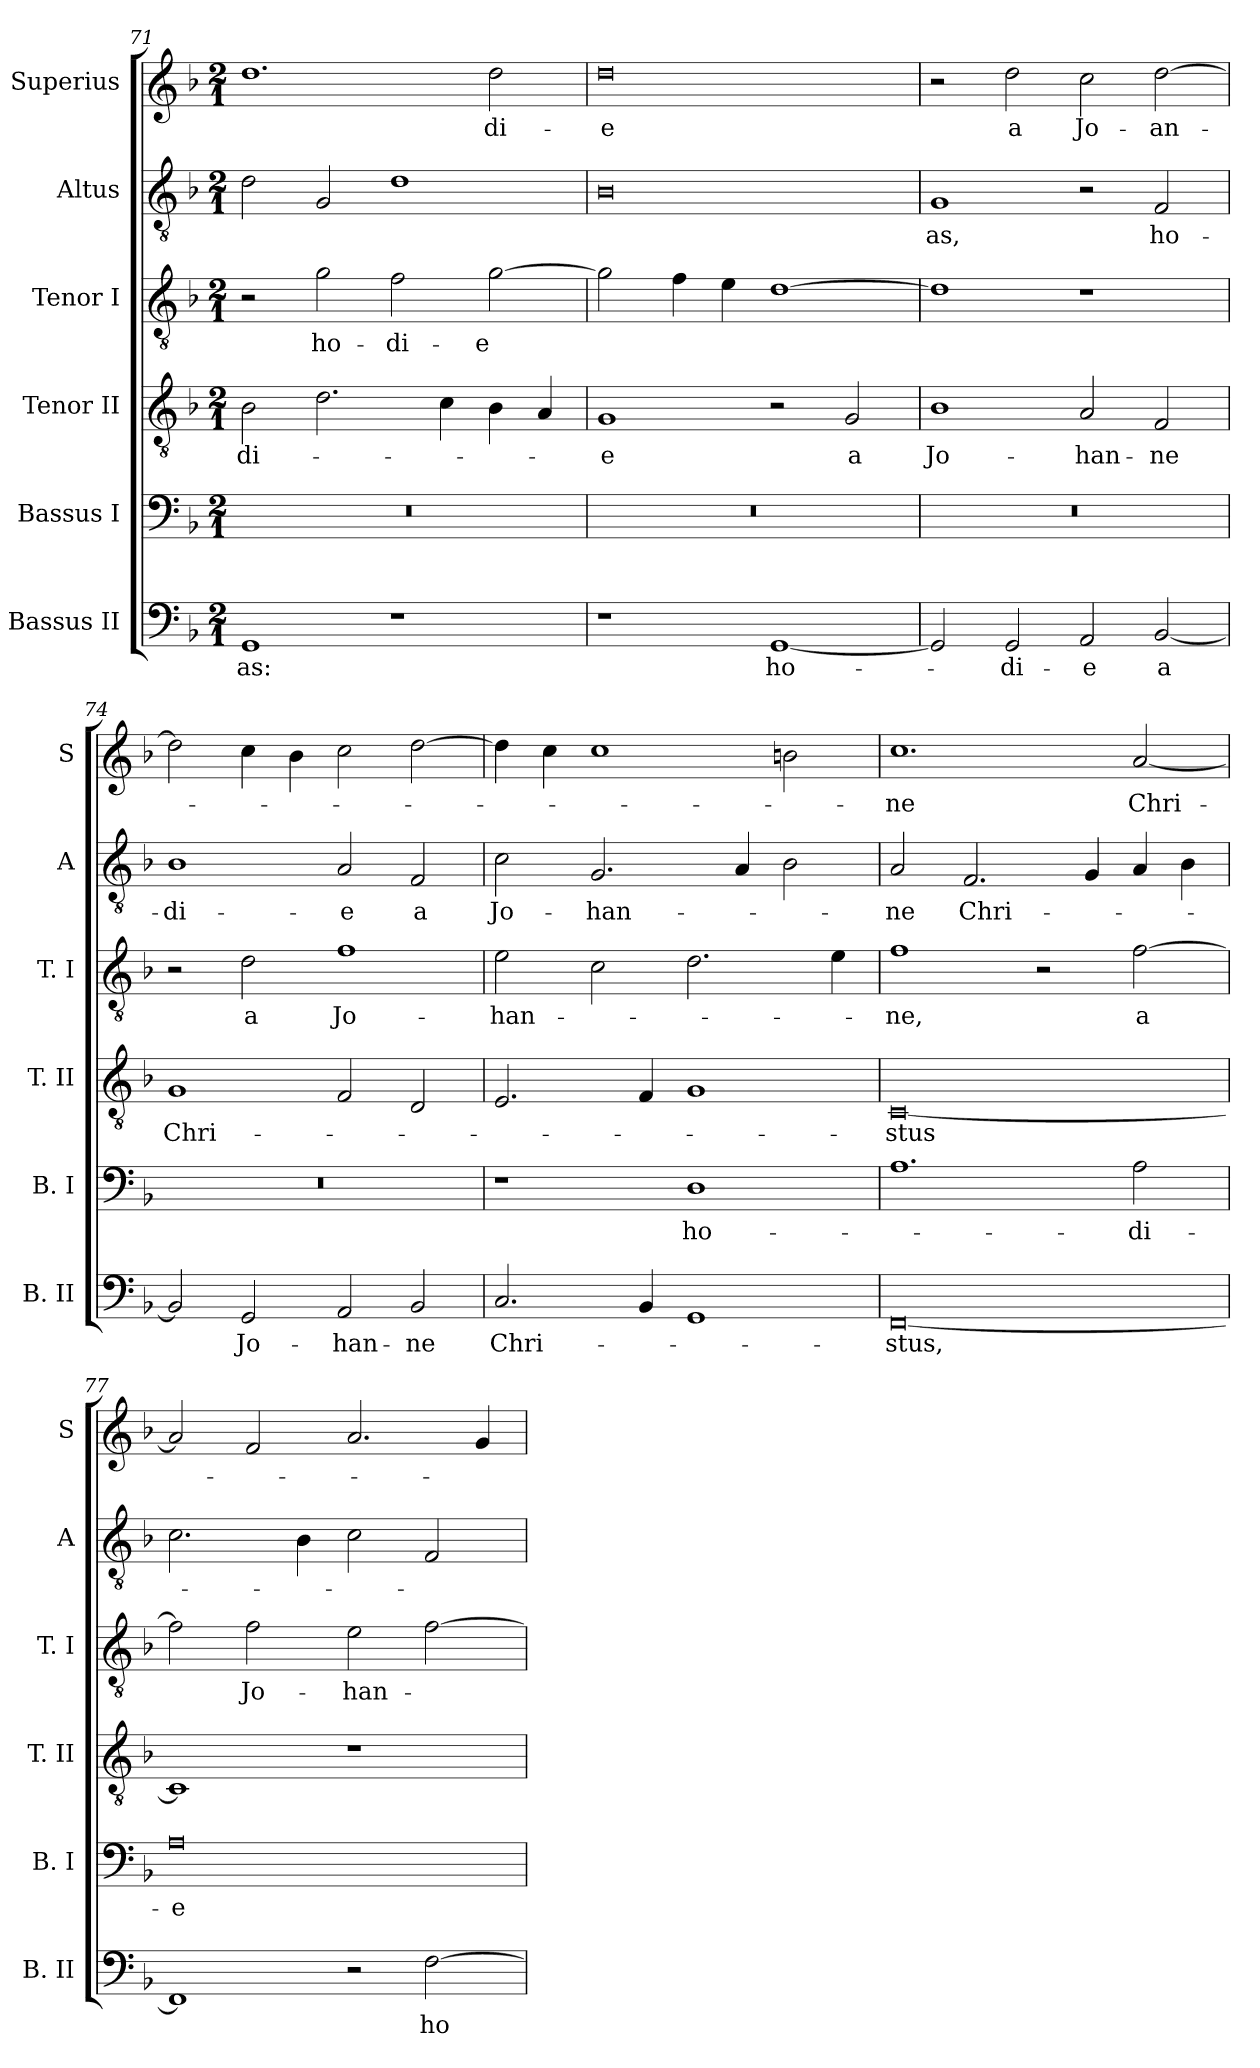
**kern	**text	**kern	**text	**kern	**text	**kern	**text	**kern	**text	**kern	**text
*part6	*part6	*part5	*part5	*part4	*part4	*part3	*part3	*part2	*part2	*part1	*part1
*staff6	*staff6	*staff5	*staff5	*staff4	*staff4	*staff3	*staff3	*staff2	*staff2	*staff1	*staff1
*I"Bassus II	*	*I"Bassus I	*	*I"Tenor II	*	*I"Tenor I	*	*I"Altus	*	*I"Superius	*
*I'B. II	*	*I'B. I	*	*I'T. II	*	*I'T. I	*	*I'A	*	*I'S	*
*clefF4	*	*clefF4	*	*clefGv2	*	*clefGv2	*	*clefGv2	*	*clefG2	*
*k[b-]	*	*k[b-]	*	*k[b-]	*	*k[b-]	*	*k[b-]	*	*k[b-]	*
*F:	*	*F:	*	*F:	*	*F:	*	*F:	*	*F:	*
*M2/1	*	*M2/1	*	*M2/1	*	*M2/1	*	*M2/1	*	*M2/1	*
=71	=71	=71	=71	=71	=71	=71	=71	=71	=71	=71	=71
1GG	-as:	0r	.	2B-	-di-	2r	.	2d	.	1.dd	.
.	.	.	.	2.d	.	2g	ho-	2G	.	.	.
1r	.	.	.	.	.	2f	-di-	1d	.	.	.
.	.	.	.	4c	.	.	.	.	.	.	.
.	.	.	.	4B-	.	[2g	-e	.	.	2dd	-di-
.	.	.	.	4A	.	.	.	.	.	.	.
=72	=72	=72	=72	=72	=72	=72	=72	=72	=72	=72	=72
1r	.	0r	.	1G	-e	2g]	.	0B-	.	0dd	-e
.	.	.	.	.	.	4f	.	.	.	.	.
.	.	.	.	.	.	4e	.	.	.	.	.
[1GG	ho-	.	.	2r	.	[1d	.	.	.	.	.
.	.	.	.	2G	a	.	.	.	.	.	.
=73	=73	=73	=73	=73	=73	=73	=73	=73	=73	=73	=73
2GG]	.	0r	.	1B-	Jo-	1d]	.	1G	-as,	2r	.
2GG	-di-	.	.	.	.	.	.	.	.	2dd	a
2AA	-e	.	.	2A	-han-	1r	.	2r	.	2cc	Jo-
[2BB-	a	.	.	2F	-ne	.	.	2F	ho-	[2dd	-an-
=74	=74	=74	=74	=74	=74	=74	=74	=74	=74	=74	=74
2BB-]	.	0r	.	1G	Chri-	2r	.	1B-	-di-	2dd]	.
2GG	Jo-	.	.	.	.	2d	a	.	.	4cc	.
.	.	.	.	.	.	.	.	.	.	4b-	.
2AA	-han-	.	.	2F	.	1f	Jo-	2A	-e	2cc	.
2BB-	-ne	.	.	2D	.	.	.	2F	a	[2dd	.
=75	=75	=75	=75	=75	=75	=75	=75	=75	=75	=75	=75
2.C	Chri-	1r	.	2.E	.	2e	-han-	2c	Jo-	4dd]	.
.	.	.	.	.	.	.	.	.	.	4cc	.
.	.	.	.	.	.	2c	.	2.G	-han-	1cc	.
4BB-	.	.	.	4F	.	.	.	.	.	.	.
1GG	.	1D	ho-	1G	.	2.d	.	.	.	.	.
.	.	.	.	.	.	.	.	4A	.	.	.
.	.	.	.	.	.	.	.	2B-	.	2bn	.
.	.	.	.	.	.	4e	.	.	.	.	.
=76	=76	=76	=76	=76	=76	=76	=76	=76	=76	=76	=76
[0FF	-stus,	1.A	.	[0C	-stus	1f	-ne,	2A	-ne	1.cc	-ne
.	.	.	.	.	.	.	.	2.F	Chri-	.	.
.	.	.	.	.	.	2r	.	.	.	.	.
.	.	.	.	.	.	.	.	4G	.	.	.
.	.	2A	-di-	.	.	[2f	a	4A	.	[2a	Chri-
.	.	.	.	.	.	.	.	4B-	.	.	.
=77	=77	=77	=77	=77	=77	=77	=77	=77	=77	=77	=77
1FF]	.	0A	-e	1C]	.	2f]	.	2.c	.	2a]	.
.	.	.	.	.	.	2f	Jo-	.	.	2f	.
.	.	.	.	.	.	.	.	4B-	.	.	.
2r	.	.	.	1r	.	2e	-han-	2c	.	2.a	.
[2F	ho-	.	.	.	.	[2f	.	2F	.	.	.
.	.	.	.	.	.	.	.	.	.	4g	.
=	=	=	=	=	=	=	=	=	=	=	=
*-	*-	*-	*-	*-	*-	*-	*-	*-	*-	*-	*-
